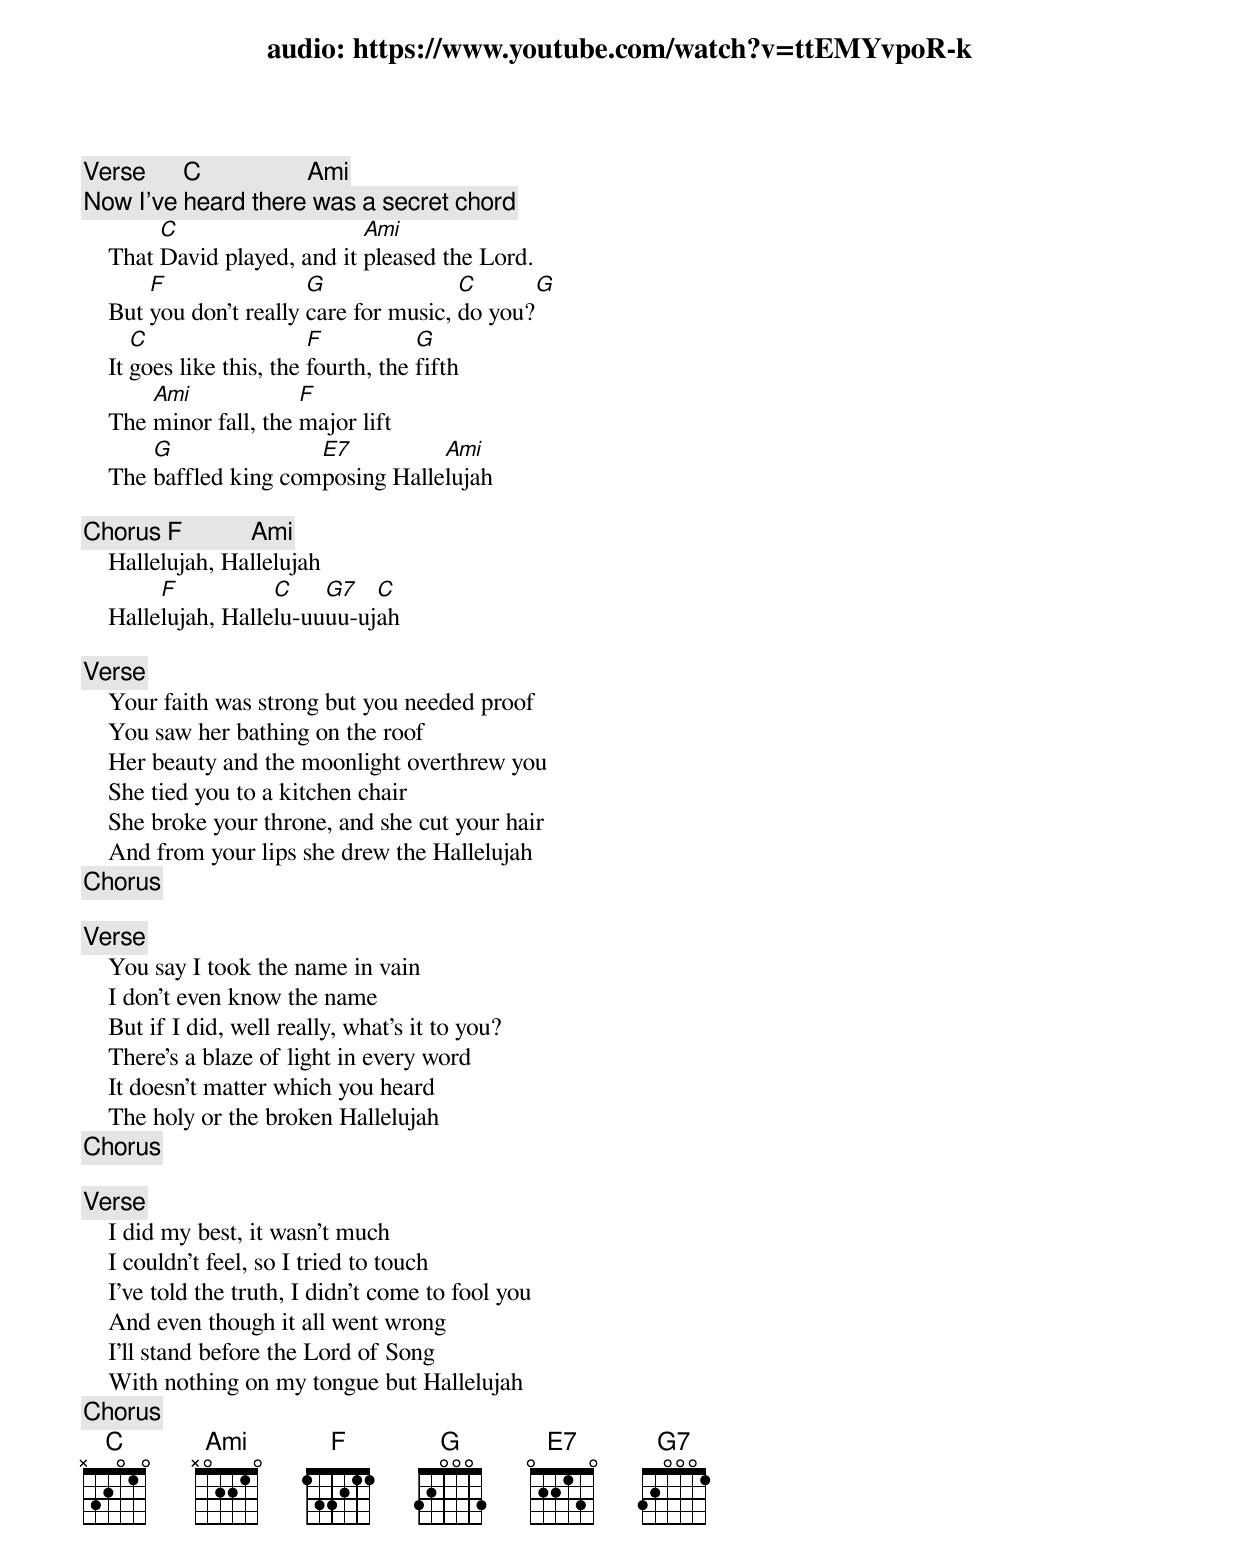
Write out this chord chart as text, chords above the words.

audio: https://www.youtube.com/watch?v=ttEMYvpoR-k

[Verse]      C                 Ami
    Now I've heard there was a secret chord
         C                    Ami
    That David played, and it pleased the Lord.
        F                G               C       G
    But you don't really care for music, do you?
       C                   F           G
    It goes like this, the fourth, the fifth
        Ami             F
    The minor fall, the major lift
        G               E7          Ami
    The baffled king composing Hallelujah

[Chorus] F           Ami
    Hallelujah, Hallelujah
         F           C    G7   C
    Hallelujah, Hallelu-uuuu-ujah

[Verse]
    Your faith was strong but you needed proof
    You saw her bathing on the roof
    Her beauty and the moonlight overthrew you
    She tied you to a kitchen chair
    She broke your throne, and she cut your hair
    And from your lips she drew the Hallelujah
[Chorus]

[Verse]
    You say I took the name in vain
    I don't even know the name
    But if I did, well really, what's it to you?
    There's a blaze of light in every word
    It doesn't matter which you heard
    The holy or the broken Hallelujah
[Chorus]

[Verse]
    I did my best, it wasn't much
    I couldn't feel, so I tried to touch
    I've told the truth, I didn't come to fool you
    And even though it all went wrong
    I'll stand before the Lord of Song
    With nothing on my tongue but Hallelujah
[Chorus]
